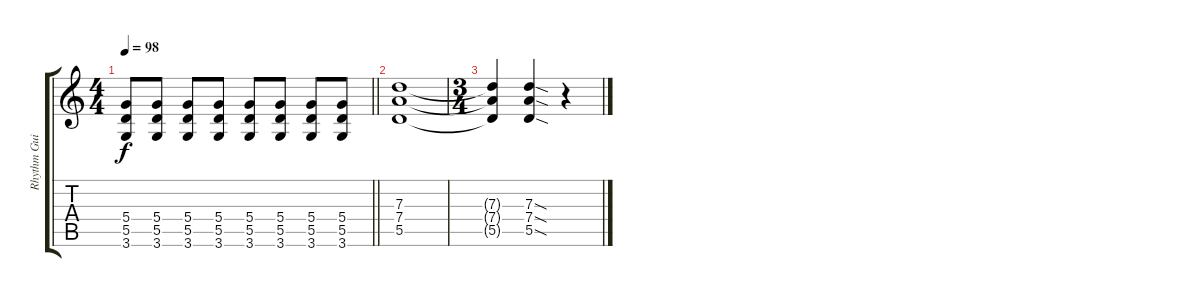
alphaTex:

\track ("Rhythm Guitar" "Rhythm Gui") {instrument distortionguitar}
\staff {score tabs}
\tuning (E4 B3 G3 D3 A2 E2) {hide}
\ts (4 4)
\tempo 98
\clef g2
\barLineRight lightlight
\ks c
(5.4 5.5 3.6).8{dy f} (5.4 5.5 3.6).8 (5.4 5.5 3.6).8 (5.4 5.5 3.6).8 (5.4 5.5 3.6).8 (5.4 5.5 3.6).8 (5.4 5.5 3.6).8 (5.4 5.5 3.6).8 |
(7.3 7.4 5.5).1 |
\ts (3 4)
(7.3{t} 7.4{t} 5.5{t}).4 (7.3{sod} 7.4{sod} 5.5{sod}).4 r.4
